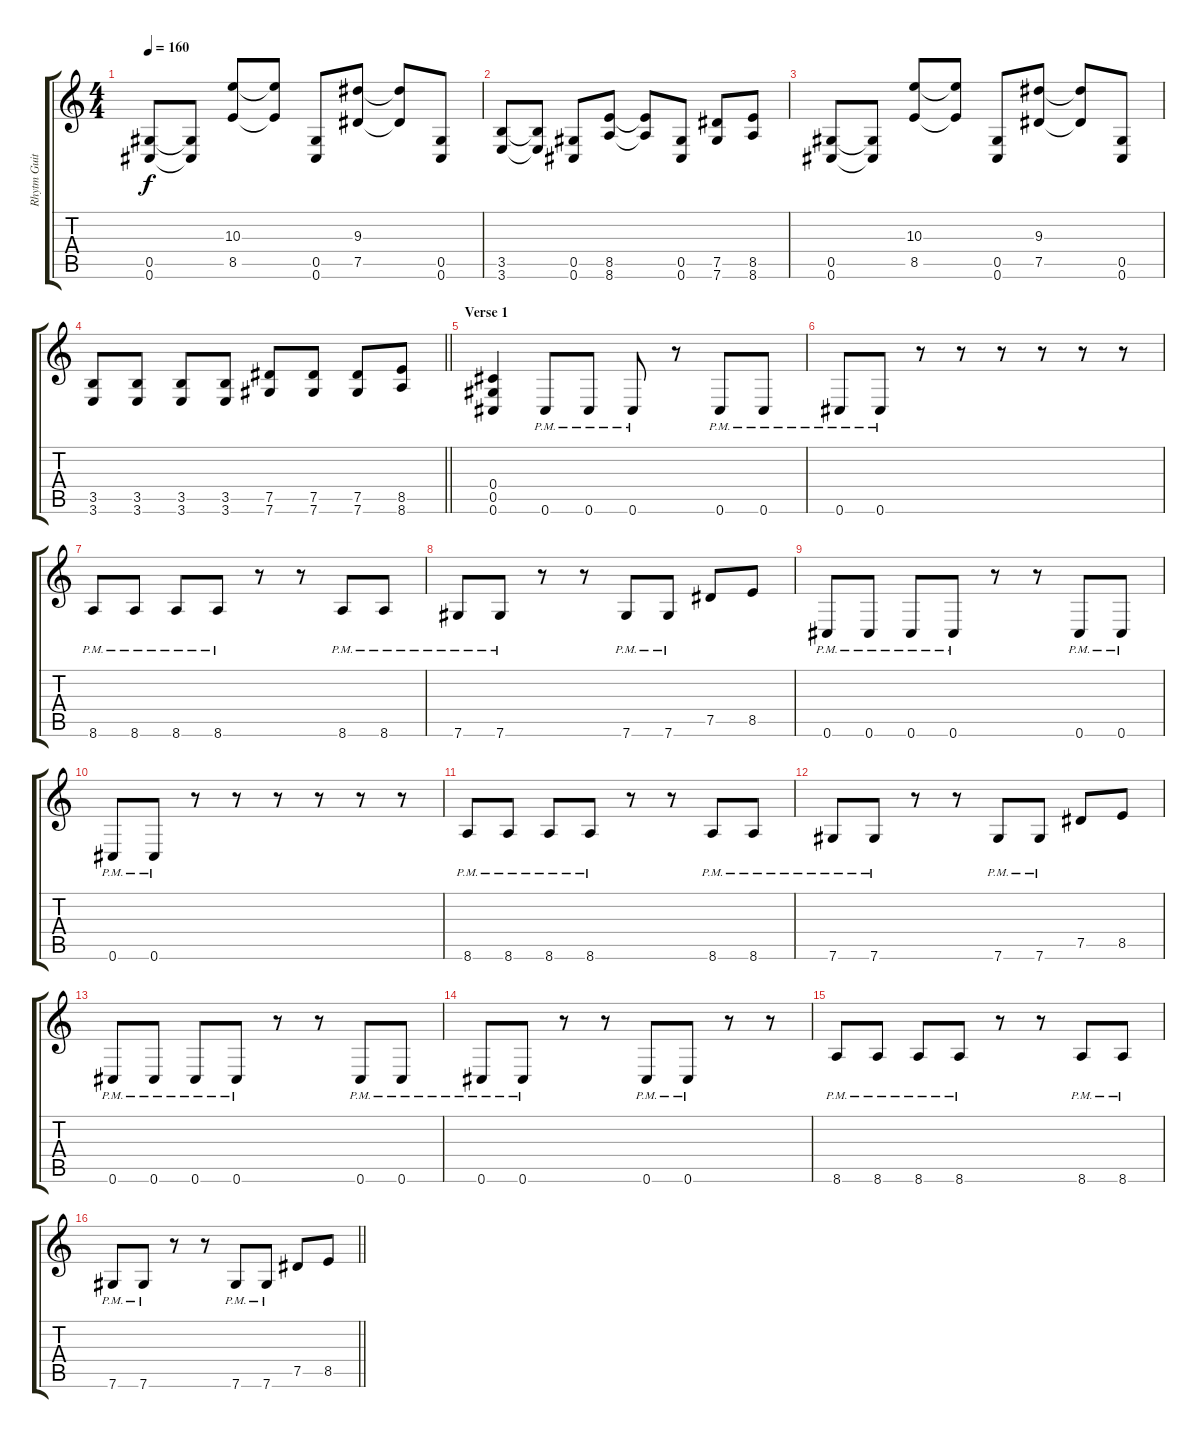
\track ("Rhytm Guitar [R]" "Rhytm Guit") {instrument distortionguitar}
\staff {score tabs}
\tuning (Eb4 Bb3 Gb3 Db3 Ab2 Db2) {hide}
\ts (4 4)
\tempo 160
\clef g2
\ks c
(0.5 0.6).8{dy f} (0.5{t} 0.6{t}).8 (10.3 8.5).8 (10.3{t} 8.5{t}).8 (0.5 0.6).8 (9.3 7.5).8 (9.3{t} 7.5{t}).8 (0.5 0.6).8 |
(3.5 3.6).8 (3.5{t} 3.6{t}).8 (0.5 0.6).8 (8.5 8.6).8 (8.5{t} 8.6{t}).8 (0.5 0.6).8 (7.5 7.6).8 (8.5 8.6).8 |
(0.5 0.6).8 (0.5{t} 0.6{t}).8 (10.3 8.5).8 (10.3{t} 8.5{t}).8 (0.5 0.6).8 (9.3 7.5).8 (9.3{t} 7.5{t}).8 (0.5 0.6).8 |
\barLineRight lightlight
(3.5 3.6).8 (3.5 3.6).8 (3.5 3.6).8 (3.5 3.6).8 (7.5 7.6).8 (7.5 7.6).8 (7.5 7.6).8 (8.5 8.6).8 |
\section ("" "Verse 1")
(0.4 0.5 0.6).4 0.6{pm}.8 0.6{pm}.8 0.6{pm}.8 r.8 0.6{pm}.8 0.6{pm}.8 |
0.6{pm}.8 0.6{pm}.8 r.8 r.8 r.8 r.8 r.8 r.8 |
8.6{pm}.8 8.6{pm}.8 8.6{pm}.8 8.6{pm}.8 r.8 r.8 8.6{pm}.8 8.6{pm}.8 |
7.6{pm}.8 7.6{pm}.8 r.8 r.8 7.6{pm}.8 7.6{pm}.8 7.5.8 8.5.8 |
0.6{pm}.8 0.6{pm}.8 0.6{pm}.8 0.6{pm}.8 r.8 r.8 0.6{pm}.8 0.6{pm}.8 |
0.6{pm}.8 0.6{pm}.8 r.8 r.8 r.8 r.8 r.8 r.8 |
8.6{pm}.8 8.6{pm}.8 8.6{pm}.8 8.6{pm}.8 r.8 r.8 8.6{pm}.8 8.6{pm}.8 |
7.6{pm}.8 7.6{pm}.8 r.8 r.8 7.6{pm}.8 7.6{pm}.8 7.5.8 8.5.8 |
0.6{pm}.8 0.6{pm}.8 0.6{pm}.8 0.6{pm}.8 r.8 r.8 0.6{pm}.8 0.6{pm}.8 |
0.6{pm}.8 0.6{pm}.8 r.8 r.8 0.6{pm}.8 0.6{pm}.8 r.8 r.8 |
8.6{pm}.8 8.6{pm}.8 8.6{pm}.8 8.6{pm}.8 r.8 r.8 8.6{pm}.8 8.6{pm}.8 |
\barLineRight lightlight
7.6{pm}.8 7.6{pm}.8 r.8 r.8 7.6{pm}.8 7.6{pm}.8 7.5.8 8.5.8
